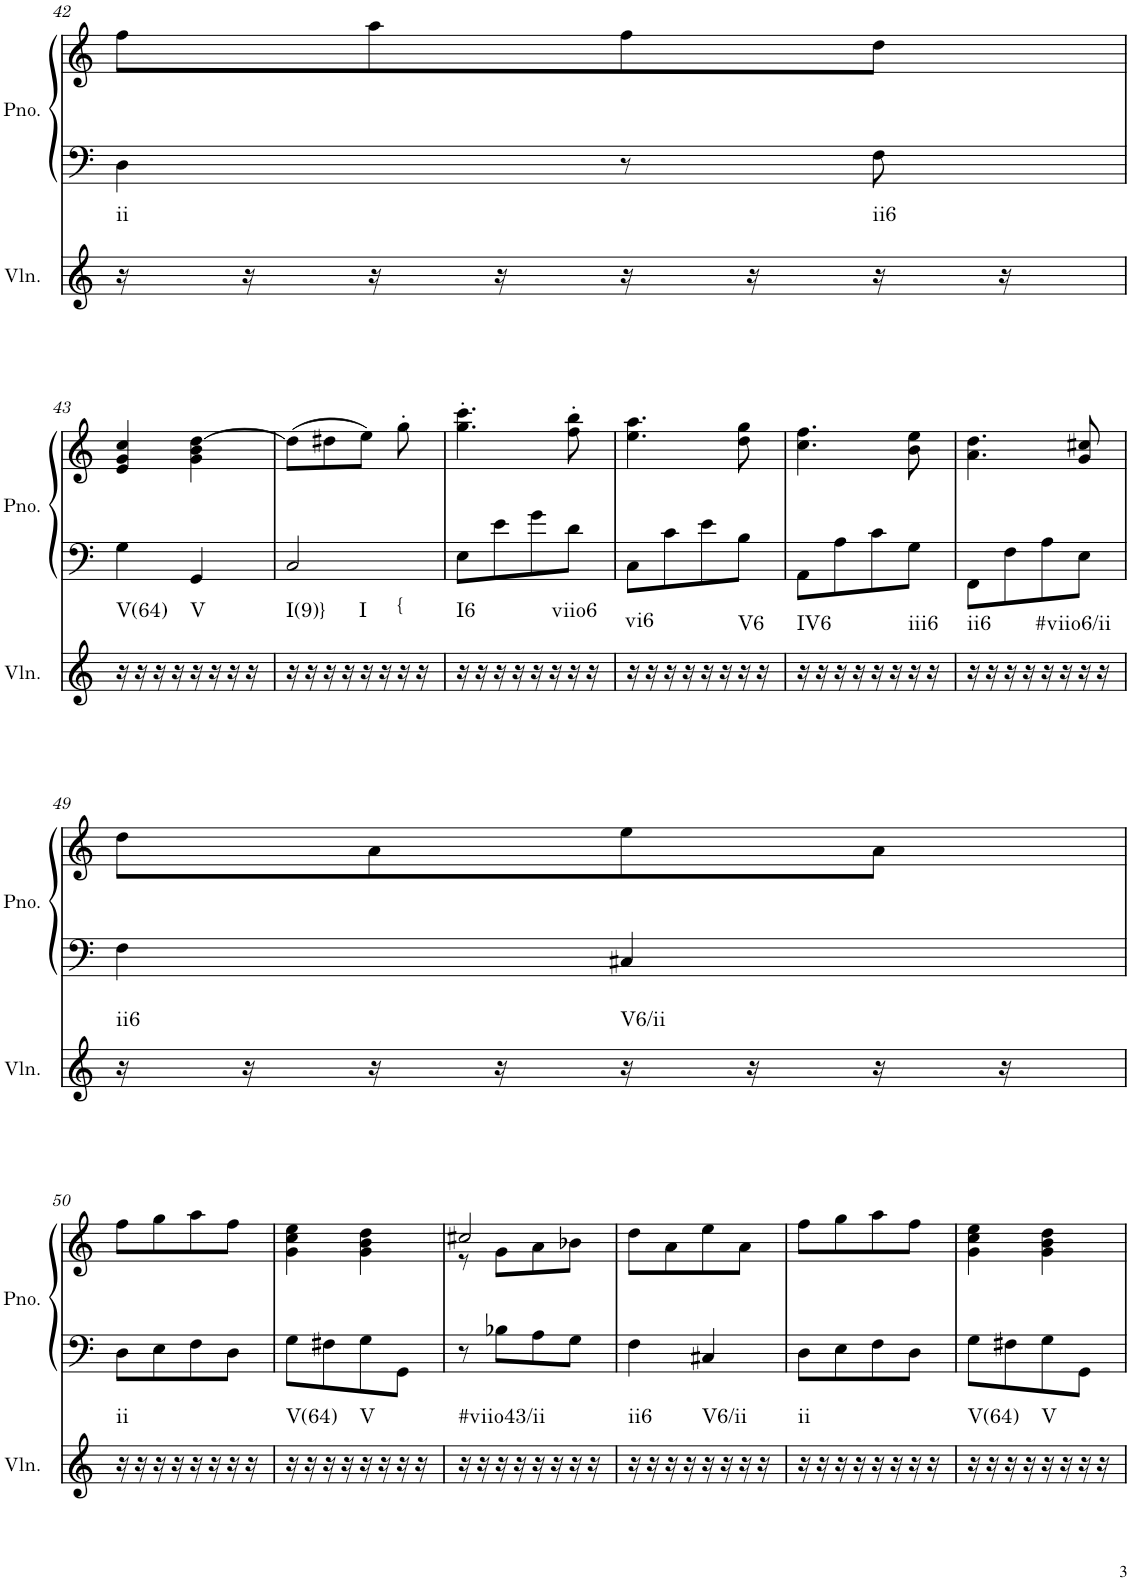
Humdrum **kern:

**kern	**harte	**kern	**kern
*part2	*part2	*part1	*part1
*staff3	*	*staff2	*staff1
*I"Violin	*	*I"Piano	*
*I'Vln.	*	*I'Pno.	*
!!LO:PB:g=z
*clefG2	*	*clefF4	*clefG2
*k[]	*	*k[]	*k[]
*M2/4	*	*M2/4	*M2/4
=42	=42	=42	=42
!	!LO:H:kt=ii	!	!
16r	N	4D\	8ff\L
16r	.	.	.
16r	.	.	8aa\
16r	.	.	.
16r	.	8r	8ff\
16r	.	.	.
!	!LO:H:kt=ii6	!	!
16r	N	8F\	8dd\J
16r	.	.	.
!!LO:LB:g=z
=43	=43	=43	=43
!	!LO:H:kt=V(64)	!	!
16r	N	4G\	4e/ 4g/ 4cc/
16r	.	.	.
16r	.	.	.
16r	.	.	.
!	!LO:H:kt=V	!	!
16r	N	4GG/	4g\ 4b\ [4dd\
16r	.	.	.
16r	.	.	.
16r	.	.	.
=44	=44	=44	=44
!	!LO:H:kt=I(9)}	!	!
16r	N	2C/	(8dd\L]
16r	.	.	.
16r	.	.	8dd#X\
16r	.	.	.
!	!LO:H:kt=I	!	!
16r	N	.	8ee\J)
16r	.	.	.
!	!LO:H:kt={	!	!
16r	N	.	8gg'\
16r	.	.	.
=45	=45	=45	=45
!	!LO:H:kt=I6	!	!
16r	N	8E\L	4.gg\' 4.ccc\'
16r	.	.	.
16r	.	8e\	.
16r	.	.	.
16r	.	8g\	.
16r	.	.	.
!	!LO:H:kt=viio6	!	!
16r	N	8d\J	8ff\' 8bb\'
16r	.	.	.
=46	=46	=46	=46
!	!LO:H:kt=vi6	!	!
16r	N	8C\L	4.ee\ 4.aa\
16r	.	.	.
16r	.	8c\	.
16r	.	.	.
16r	.	8e\	.
16r	.	.	.
!	!LO:H:kt=V6	!	!
16r	N	8B\J	8dd\ 8gg\
16r	.	.	.
=47	=47	=47	=47
!	!LO:H:kt=IV6	!	!
16r	N	8AA\L	4.cc\ 4.ff\
16r	.	.	.
16r	.	8A\	.
16r	.	.	.
16r	.	8c\	.
16r	.	.	.
!	!LO:H:kt=iii6	!	!
16r	N	8G\J	8b\ 8ee\
16r	.	.	.
=48	=48	=48	=48
!	!LO:H:kt=ii6	!	!
16r	N	8FF\L	4.a\ 4.dd\
16r	.	.	.
16r	.	8F\	.
16r	.	.	.
16r	.	8A\	.
16r	.	.	.
!	!LO:H:kt=#viio6/ii	!	!
16r	N	8E\J	8g/ 8cc#X/
16r	.	.	.
!!LO:LB:g=z
=49	=49	=49	=49
!	!LO:H:kt=ii6	!	!
16r	N	4F\	8dd\L
16r	.	.	.
16r	.	.	8a\
16r	.	.	.
!	!LO:H:kt=V6/ii	!	!
16r	N	4C#X/	8ee\
16r	.	.	.
16r	.	.	8a\J
16r	.	.	.
!!LO:LB:g=z
=50	=50	=50	=50
!	!LO:H:kt=ii	!	!
16r	N	8D\L	8ff\L
16r	.	.	.
16r	.	8E\	8gg\
16r	.	.	.
16r	.	8F\	8aa\
16r	.	.	.
16r	.	8D\J	8ff\J
16r	.	.	.
=51	=51	=51	=51
!	!LO:H:kt=V(64)	!	!
16r	N	8G\L	4g\ 4cc\ 4ee\
16r	.	.	.
16r	.	8F#X\	.
16r	.	.	.
!	!LO:H:kt=V	!	!
16r	N	8G\	4g\ 4b\ 4dd\
16r	.	.	.
16r	.	8GG\J	.
16r	.	.	.
=52	=52	=52	=52
*	*	*	*^
!	!LO:H:kt=#viio43/ii	!	!	!
16r	N	8r	2cc#X/	8r
16r	.	.	.	.
16r	.	8B-X\L	.	8g\L
16r	.	.	.	.
16r	.	8A\	.	8a\
16r	.	.	.	.
16r	.	8G\J	.	8b-X\J
16r	.	.	.	.
*	*	*	*v	*v
=53	=53	=53	=53
!	!LO:H:kt=ii6	!	!
16r	N	4F\	8dd\L
16r	.	.	.
16r	.	.	8a\
16r	.	.	.
!	!LO:H:kt=V6/ii	!	!
16r	N	4C#X/	8ee\
16r	.	.	.
16r	.	.	8a\J
16r	.	.	.
=54	=54	=54	=54
!	!LO:H:kt=ii	!	!
16r	N	8D\L	8ff\L
16r	.	.	.
16r	.	8E\	8gg\
16r	.	.	.
16r	.	8F\	8aa\
16r	.	.	.
16r	.	8D\J	8ff\J
16r	.	.	.
=55	=55	=55	=55
!	!LO:H:kt=V(64)	!	!
16r	N	8G\L	4g\ 4cc\ 4ee\
16r	.	.	.
16r	.	8F#X\	.
16r	.	.	.
!	!LO:H:kt=V	!	!
16r	N	8G\	4g\ 4b\ 4dd\
16r	.	.	.
16r	.	8GG\J	.
16r	.	.	.
=	=	=	=
*-	*-	*-	*-
